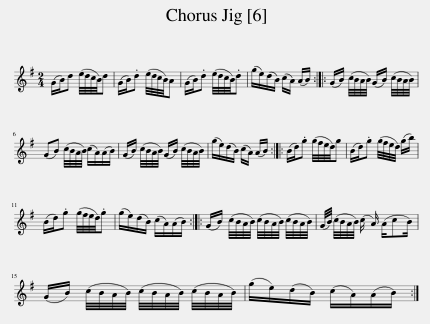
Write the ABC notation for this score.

X:1
L:1/8
M:2/4
I:linebreak $
K:G
V:1 treble
V:1
 (G/B/)d (e/4d/4c/4B/4)d | (G/B/).d (e/4d/4c/4B/4)A | (G/B/).d (e/4d/4c/4B/4).d | (g/e/)(d/B/) (c/A/) (A/B/) :: (G/B/) (c/4B/4A/4B/4) (G/B/) (c/4B/4A/4B/4) |$ %5
 (GB) (c/4B/4A/4B/4) (c/A/)(A/B/) | (G/B/) (c/4B/4A/4B/4) (G/B/) (c/4B/4A/4B/4) | (g/e/)(d/B/) (c/A/) (A/B/) :: (B/d/).g (g/4f/4e/4d/4)g | (B/d/).g (g/4f/4e/4d/4) (g/b/) |$ %10
 (B/d/).g (g/4f/4e/4d/4).g | (g/e/)(d/B/) (c/A/)(A/B/) :: (G/B/) (c/4B/4A/4B/4) (c/4B/4A/4B/4) (c/4B/4A/4B/4) | (G/4B/4) (c/4B/4A/4B/4) (c/ A/) (A/cB/) |$ (G/B/) (c/4B/4A/4B/4) (c/4B/4A/4B/4) (c/4B/4A/4B/4) | %15
 (g/e/)(d/B/) (c/A/)(A/B/) :| %16
